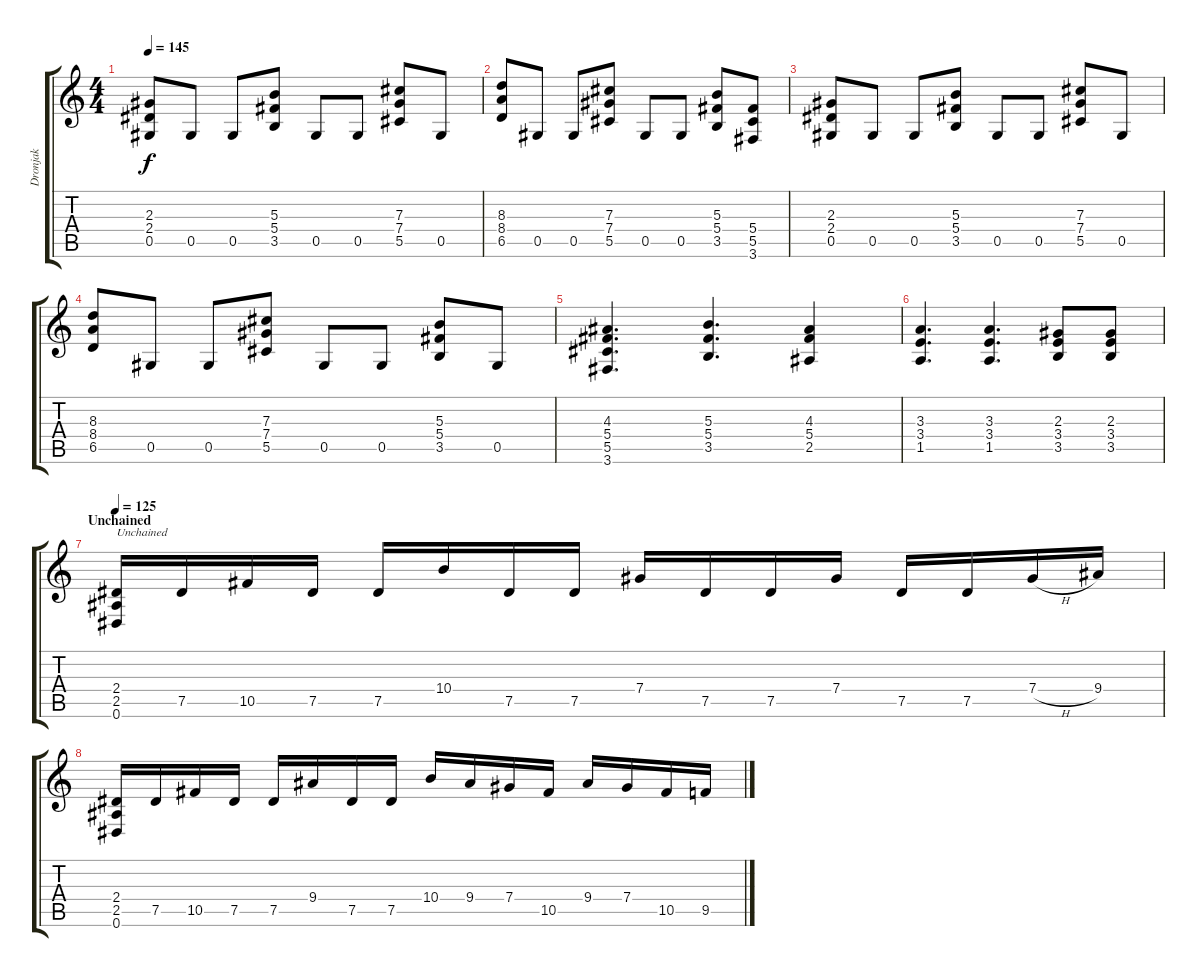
\track ("Dronjak" "Dronjak") {instrument distortionguitar}
\staff {score tabs}
\tuning (Eb4 Bb3 Gb3 Db3 Ab2 Eb2) {hide}
\ts (4 4)
\tempo 145
\clef g2
\ks c
(2.3 2.4 0.5).8{dy f} 0.5.8 0.5.8 (5.3 5.4 3.5).8 0.5.8 0.5.8 (7.3 7.4 5.5).8 0.5.8 |
(8.3 8.4 6.5).8 0.5.8 0.5.8 (7.3 7.4 5.5).8 0.5.8 0.5.8 (5.3 5.4 3.5).8 (5.4 5.5 3.6).8 |
(2.3 2.4 0.5).8 0.5.8 0.5.8 (5.3 5.4 3.5).8 0.5.8 0.5.8 (7.3 7.4 5.5).8 0.5.8 |
(8.3 8.4 6.5).8 0.5.8 0.5.8 (7.3 7.4 5.5).8 0.5.8 0.5.8 (5.3 5.4 3.5).8 0.5.8 |
(4.3 5.4 5.5 3.6).4{d} (5.3 5.4 3.5).4{d} (4.3 5.4 2.5).4 |
(3.3 3.4 1.5).4{d} (3.3 3.4 1.5).4{d} (2.3 3.4 3.5).8 (2.3 3.4 3.5).8 |
\section ("" "Unchained")
\tempo 125
(2.4 2.5 0.6).16{txt "Unchained"} 7.5.16 10.5.16 7.5.16 7.5.16 10.4.16 7.5.16 7.5.16 7.4.16 7.5.16 7.5.16 7.4.16 7.5.16 7.5.16 7.4{h}.16 9.4.16 |
(2.4 2.5 0.6).16 7.5.16 10.5.16 7.5.16 7.5.16 9.4.16 7.5.16 7.5.16 10.4.16 9.4.16 7.4.16 10.5.16 9.4.16 7.4.16 10.5.16 9.5.16
